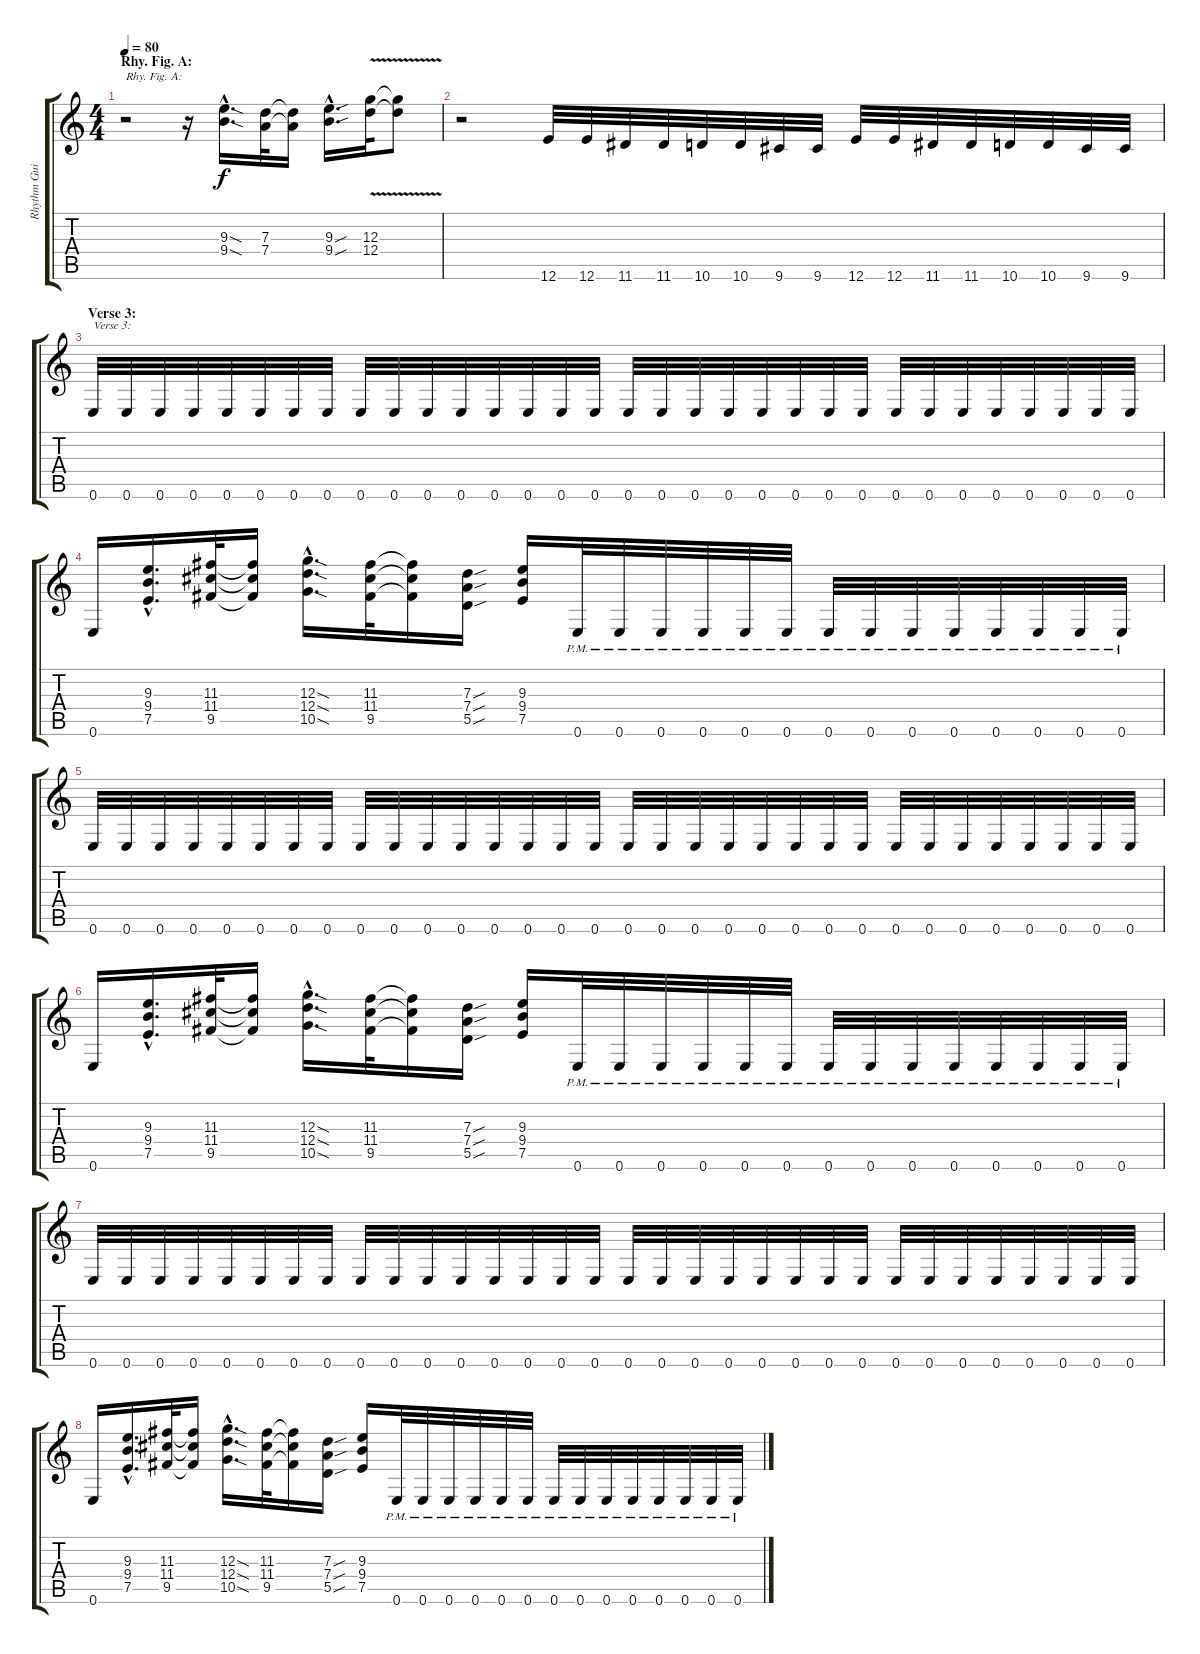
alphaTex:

\track ("Rhythm Guitar 2" "Rhythm Gui") {instrument overdrivenguitar}
\staff {score tabs}
\tuning (E4 B3 G3 D3 A2 E2) {hide}
\ts (4 4)
\section ("" "Rhy. Fig. A:")
\tempo 80
\clef g2
\ks c
r.2{txt "Rhy. Fig. A:" dy f} r.16 (9.3{sod hac} 9.4{sod hac}).16{d} (7.3 7.4).32 (7.3{t} 7.4{t}).16 (9.3{sou hac} 9.4{sou hac}).16{d} (12.3{v} 12.4).32 (12.3{t} 12.4{t}).8 |
r.2 12.6.32 12.6.32 11.6.32 11.6.32 10.6.32 10.6.32 9.6.32 9.6.32 12.6.32 12.6.32 11.6.32 11.6.32 10.6.32 10.6.32 9.6.32 9.6.32 |
\section ("" "Verse 3:")
0.6.32{txt "Verse 3:"} 0.6.32 0.6.32 0.6.32 0.6.32 0.6.32 0.6.32 0.6.32 0.6.32 0.6.32 0.6.32 0.6.32 0.6.32 0.6.32 0.6.32 0.6.32 0.6.32 0.6.32 0.6.32 0.6.32 0.6.32 0.6.32 0.6.32 0.6.32 0.6.32 0.6.32 0.6.32 0.6.32 0.6.32 0.6.32 0.6.32 0.6.32 |
0.6.16 (9.3{hac} 9.4{hac} 7.5{hac}).16{d} (11.3 11.4 9.5).32 (11.3{t} 11.4{t} 9.5{t}).16 (12.3{sod hac} 12.4{sod hac} 10.5{sod hac}).16{d} (11.3 11.4 9.5).32 (11.3{t} 11.4{t} 9.5{t}).16 (7.3{sou} 7.4{sou} 5.5{sou}).16 (9.3 9.4 7.5).16 0.6{pm}.32 0.6{pm}.32 0.6{pm}.32 0.6{pm}.32 0.6{pm}.32 0.6{pm}.32 0.6{pm}.32 0.6{pm}.32 0.6{pm}.32 0.6{pm}.32 0.6{pm}.32 0.6{pm}.32 0.6{pm}.32 0.6{pm}.32 |
0.6.32 0.6.32 0.6.32 0.6.32 0.6.32 0.6.32 0.6.32 0.6.32 0.6.32 0.6.32 0.6.32 0.6.32 0.6.32 0.6.32 0.6.32 0.6.32 0.6.32 0.6.32 0.6.32 0.6.32 0.6.32 0.6.32 0.6.32 0.6.32 0.6.32 0.6.32 0.6.32 0.6.32 0.6.32 0.6.32 0.6.32 0.6.32 |
0.6.16 (9.3{hac} 9.4{hac} 7.5{hac}).16{d} (11.3 11.4 9.5).32 (11.3{t} 11.4{t} 9.5{t}).16 (12.3{sod hac} 12.4{sod hac} 10.5{sod hac}).16{d} (11.3 11.4 9.5).32 (11.3{t} 11.4{t} 9.5{t}).16 (7.3{sou} 7.4{sou} 5.5{sou}).16 (9.3 9.4 7.5).16 0.6{pm}.32 0.6{pm}.32 0.6{pm}.32 0.6{pm}.32 0.6{pm}.32 0.6{pm}.32 0.6{pm}.32 0.6{pm}.32 0.6{pm}.32 0.6{pm}.32 0.6{pm}.32 0.6{pm}.32 0.6{pm}.32 0.6{pm}.32 |
0.6.32 0.6.32 0.6.32 0.6.32 0.6.32 0.6.32 0.6.32 0.6.32 0.6.32 0.6.32 0.6.32 0.6.32 0.6.32 0.6.32 0.6.32 0.6.32 0.6.32 0.6.32 0.6.32 0.6.32 0.6.32 0.6.32 0.6.32 0.6.32 0.6.32 0.6.32 0.6.32 0.6.32 0.6.32 0.6.32 0.6.32 0.6.32 |
0.6.16 (9.3{hac} 9.4{hac} 7.5{hac}).16{d} (11.3 11.4 9.5).32 (11.3{t} 11.4{t} 9.5{t}).16 (12.3{sod hac} 12.4{sod hac} 10.5{sod hac}).16{d} (11.3 11.4 9.5).32 (11.3{t} 11.4{t} 9.5{t}).16 (7.3{sou} 7.4{sou} 5.5{sou}).16 (9.3 9.4 7.5).16 0.6{pm}.32 0.6{pm}.32 0.6{pm}.32 0.6{pm}.32 0.6{pm}.32 0.6{pm}.32 0.6{pm}.32 0.6{pm}.32 0.6{pm}.32 0.6{pm}.32 0.6{pm}.32 0.6{pm}.32 0.6{pm}.32 0.6{pm}.32
